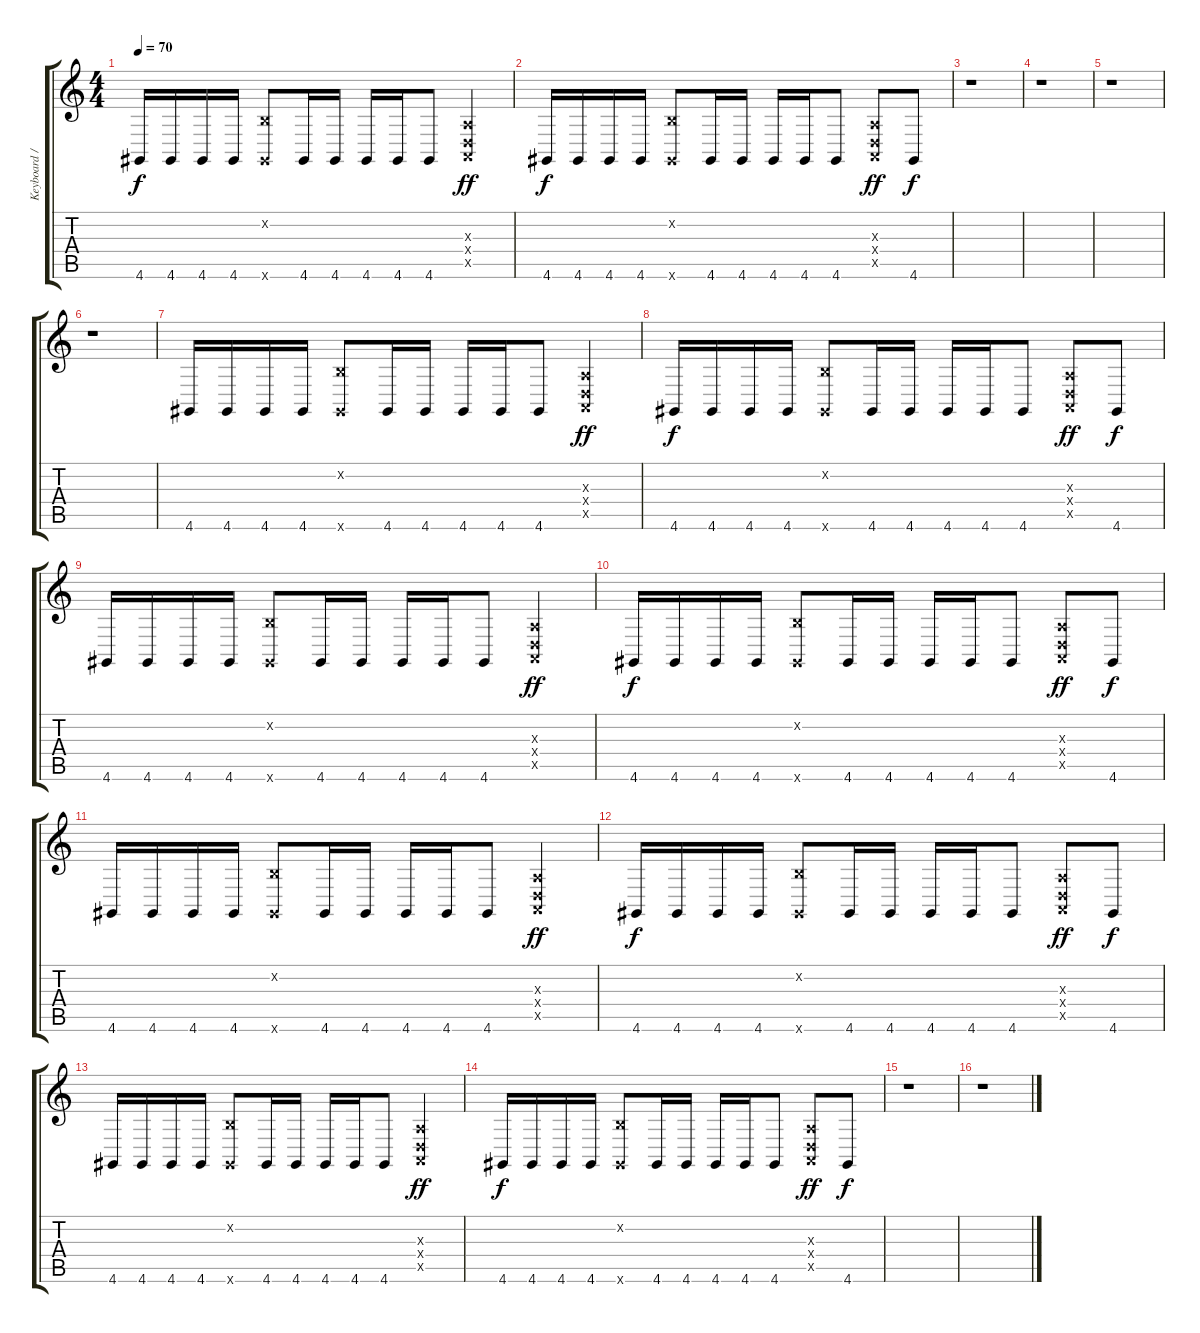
\track ("Keyboard / Flake Lorenz" "Keyboard /") {instrument melodictom}
\staff {score tabs}
\tuning (E4 B3 G3 D3 A2 E2) {hide}
\ts (4 4)
\tempo 70
\clef g2
\ks c
4.6.16{dy f} 4.6.16 4.6.16 4.6.16 (0.2{x} 4.6{x}).8 4.6.16 4.6.16 4.6.16 4.6.16 4.6.8 (2.3{x} 0.4{x} 0.5{x}).4{dy ff} |
4.6.16{dy f} 4.6.16 4.6.16 4.6.16 (0.2{x} 4.6{x}).8 4.6.16 4.6.16 4.6.16 4.6.16 4.6.8 (2.3{x} 0.4{x} 0.5{x}).8{dy ff} 4.6.8{dy f} |
r.1 |
r.1 |
r.1 |
r.1 |
4.6.16 4.6.16 4.6.16 4.6.16 (0.2{x} 4.6{x}).8 4.6.16 4.6.16 4.6.16 4.6.16 4.6.8 (2.3{x} 0.4{x} 0.5{x}).4{dy ff} |
4.6.16{dy f} 4.6.16 4.6.16 4.6.16 (0.2{x} 4.6{x}).8 4.6.16 4.6.16 4.6.16 4.6.16 4.6.8 (2.3{x} 0.4{x} 0.5{x}).8{dy ff} 4.6.8{dy f} |
4.6.16 4.6.16 4.6.16 4.6.16 (0.2{x} 4.6{x}).8 4.6.16 4.6.16 4.6.16 4.6.16 4.6.8 (2.3{x} 0.4{x} 0.5{x}).4{dy ff} |
4.6.16{dy f} 4.6.16 4.6.16 4.6.16 (0.2{x} 4.6{x}).8 4.6.16 4.6.16 4.6.16 4.6.16 4.6.8 (2.3{x} 0.4{x} 0.5{x}).8{dy ff} 4.6.8{dy f} |
4.6.16 4.6.16 4.6.16 4.6.16 (0.2{x} 4.6{x}).8 4.6.16 4.6.16 4.6.16 4.6.16 4.6.8 (2.3{x} 0.4{x} 0.5{x}).4{dy ff} |
4.6.16{dy f} 4.6.16 4.6.16 4.6.16 (0.2{x} 4.6{x}).8 4.6.16 4.6.16 4.6.16 4.6.16 4.6.8 (2.3{x} 0.4{x} 0.5{x}).8{dy ff} 4.6.8{dy f} |
4.6.16 4.6.16 4.6.16 4.6.16 (0.2{x} 4.6{x}).8 4.6.16 4.6.16 4.6.16 4.6.16 4.6.8 (2.3{x} 0.4{x} 0.5{x}).4{dy ff} |
4.6.16{dy f} 4.6.16 4.6.16 4.6.16 (0.2{x} 4.6{x}).8 4.6.16 4.6.16 4.6.16 4.6.16 4.6.8 (2.3{x} 0.4{x} 0.5{x}).8{dy ff} 4.6.8{dy f} |
r.1 |
r.1
